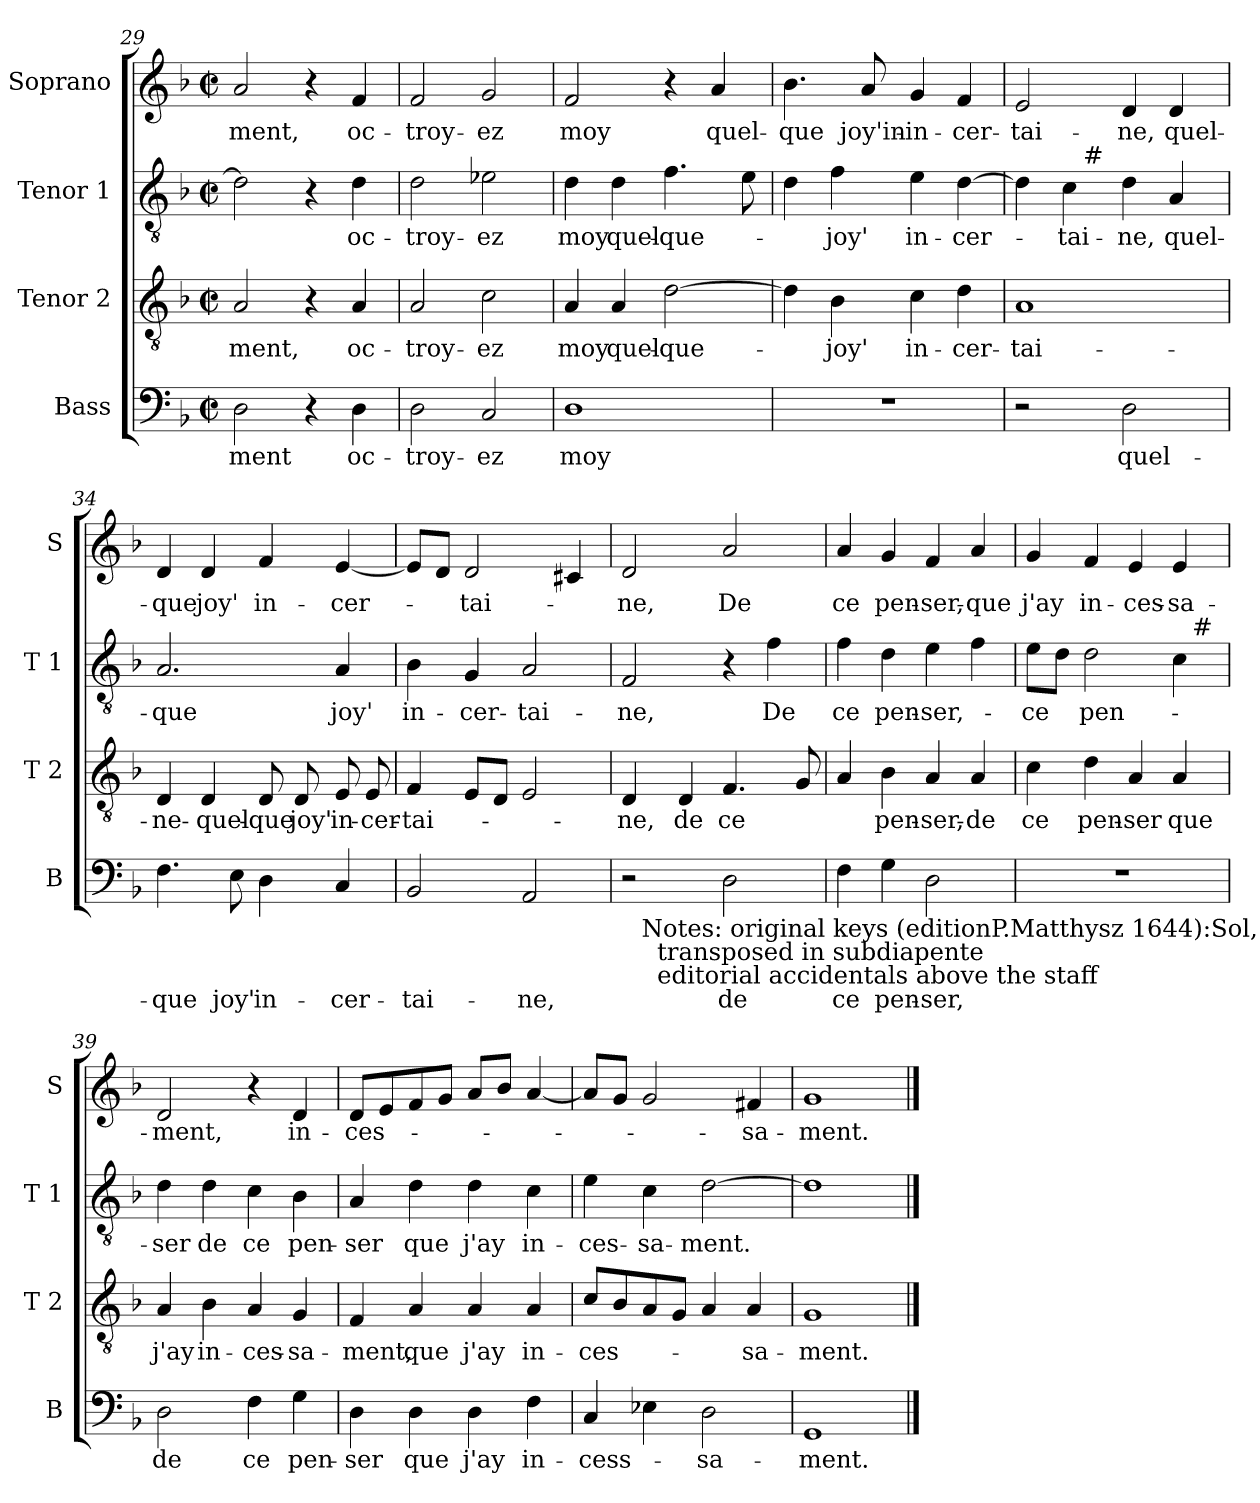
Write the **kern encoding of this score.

**kern	**text	**kern	**text	**kern	**text	**kern	**text
*part4	*part4	*part3	*part3	*part2	*part2	*part1	*part1
*staff4	*staff4	*staff3	*staff3	*staff2	*staff2	*staff1	*staff1
*I"Bass	*	*I"Tenor 2	*	*I"Tenor 1	*	*I"Soprano	*
*I'B	*	*I'T 2	*	*I'T 1	*	*I'S	*
!!LO:LB:g=z
*clefF4	*	*clefGv2	*	*clefGv2	*	*clefG2	*
*k[b-]	*	*k[b-]	*	*k[b-]	*	*k[b-]	*
*F:	*	*F:	*	*F:	*	*F:	*
*M2/2	*	*M2/2	*	*M2/2	*	*M2/2	*
*met(c|)	*	*met(c|)	*	*met(c|)	*	*met(c|)	*
=29	=29	=29	=29	=29	=29	=29	=29
2D\	-ment	2A/	-ment,	2d\]	.	2a/	-ment,
4r	.	4r	.	4r	.	4r	.
4D\	oc-	4A/	oc-	4d\	oc-	4f/	oc-
=30	=30	=30	=30	=30	=30	=30	=30
2D\	-troy-	2A/	-troy-	2d\	-troy-	2f/	-troy-
2C/	-ez	2c\	-ez	2e-X\	-ez	2g/	-ez
=31	=31	=31	=31	=31	=31	=31	=31
1D	moy	4A/	moy	4d\	moy	2f/	moy
.	.	4A/	quel-	4d\	quel-	.	.
.	.	[2d\	-que-	4.f\	-que-	4r	.
.	.	.	.	.	.	4a/	quel-
.	.	.	.	8e\	.	.	.
=32	=32	=32	=32	=32	=32	=32	=32
1r	.	4d\]	.	4d\	.	4.b-\	-que
.	.	4B-\	-joy'	4f\	-joy'	.	.
.	.	.	.	.	.	8a/	joy'in-
.	.	4c\	in-	4e\	in-	4g/	-in-
.	.	4d\	-cer-	[4d\	-cer-	4f/	-cer-
=33	=33	=33	=33	=33	=33	=33	=33
*	*	*	*	*^	*	*	*
2r	.	1A	-tai-	4d\]	4ryy	.	2e/	-tai-
.	.	.	.	4c\	16ryy	-tai-	.	.
!	!	!	!	!	!LO:TX:a:t=#	!	!	!
.	.	.	.	.	2ryy	.	.	.
2D\	quel-	.	.	4d\	.	-ne,	4d/	-ne,
.	.	.	.	4A/	.	quel-	4d/	quel-
.	.	.	.	.	8.ryy	.	.	.
*	*	*	*	*v	*v	*	*	*
=34	=34	=34	=34	=34	=34	=34	=34
4.F\	-que	4D/	-ne-	2.A/	-que	4d/	-que
.	.	4D/	-quel-	.	.	4d/	joy'
8E\	joy'	.	.	.	.	.	.
4D\	in-	8D/	-que	.	.	4f/	in-
.	.	8D/	joy'	.	.	.	.
4C/	-cer-	8E/	in-	4A/	joy'	[4e/	-cer-
.	.	8E/	-cer-	.	.	.	.
=35	=35	=35	=35	=35	=35	=35	=35
2BB-/	-tai-	4F/	-tai-	4B-\	in-	8e/L]	.
.	.	.	.	.	.	8d/J	.
.	.	8E/L	.	4G/	-cer-	2d/	-tai-
.	.	8D/J	.	.	.	.	.
2AA/	-ne,	2E/	.	2A/	-tai-	.	.
.	.	.	.	.	.	4c#X/	.
!!LO:LB:g=z
=36	=36	=36	=36	=36	=36	=36	=36
*^	*	*	*	*	*	*	*
2r	16ryy	.	4D/	-ne,	2F/	-ne,	2d/	-ne,
!	!LO:TX:b:t=Notes&colon; original keys (editionP.Matthysz 1644)&colon;Sol, Ut 2nd, Ut 3rd, Ut 4rth\n           transposed in subdiapente\n           editorial accidentals above the staff	!	!	!	!	!	!	!
.	2...ryy	.	.	.	.	.	.	.
.	.	.	4D/	de	.	.	.	.
2D\	.	de	4.F/	ce	4r	.	2a/	De
.	.	.	.	.	4f\	De	.	.
.	.	.	8G/	.	.	.	.	.
*v	*v	*	*	*	*	*	*	*
=37	=37	=37	=37	=37	=37	=37	=37
4F\	ce	4A/	.	4f\	ce	4a/	ce
4G\	pen-	4B-\	pen-	4d\	pen-	4g/	pen-
2D\	-ser,	4A/	-ser,-	4e\	-ser,-	4f/	-ser,-
.	.	4A/	-de	4f\	.	4a/	-que
=38	=38	=38	=38	=38	=38	=38	=38
*	*	*	*	*^	*	*	*
1r	.	4c\	ce	8e\L	2ryy	-ce	4g/	j'ay
.	.	.	.	8d\J	.	.	.	.
.	.	4d\	pen-	2d\	.	pen-	4f/	in-
.	.	4A/	-ser	.	4ryy	.	4e/	-ces-
.	.	4A/	que	4c\	16ryy	.	4e/	-sa-
!	!	!	!	!	!LO:TX:a:t=#	!	!	!
.	.	.	.	.	8.ryy	.	.	.
*	*	*	*	*v	*v	*	*	*
=39	=39	=39	=39	=39	=39	=39	=39
2D\	de	4A/	j'ay	4d\	-ser	2d/	-ment,
.	.	4B-\	in-	4d\	de	.	.
4F\	ce	4A/	-ces-	4c\	ce	4r	.
4G\	pen-	4G/	-sa-	4B-\	pen-	4d/	in-
=40	=40	=40	=40	=40	=40	=40	=40
4D\	-ser	4F/	-ment,	4A/	-ser	8d/L	-ces-
.	.	.	.	.	.	8e/	.
4D\	que	4A/	que	4d\	que	8f/	.
.	.	.	.	.	.	8g/J	.
4D\	j'ay	4A/	j'ay	4d\	j'ay	8a/L	.
.	.	.	.	.	.	8b-/J	.
4F\	in-	4A/	in-	4c\	in-	[4a/	.
=41	=41	=41	=41	=41	=41	=41	=41
4C/	-cess-	8c/L	-ces-	4e\	-ces-	8a/L]	.
.	.	8B-/	.	.	.	8g/J	.
4E-X\	.	8A/	.	4c\	-sa-	2g/	.
.	.	8G/J	.	.	.	.	.
2D\	-sa-	4A/	.	[2d\	-ment.	.	.
.	.	4A/	-sa-	.	.	4f#X/	-sa-
=42	=42	=42	=42	=42	=42	=42	=42
1GG	-ment.	1G	-ment.	1d]	.	1g	-ment.
==	==	==	==	==	==	==	==
*-	*-	*-	*-	*-	*-	*-	*-
